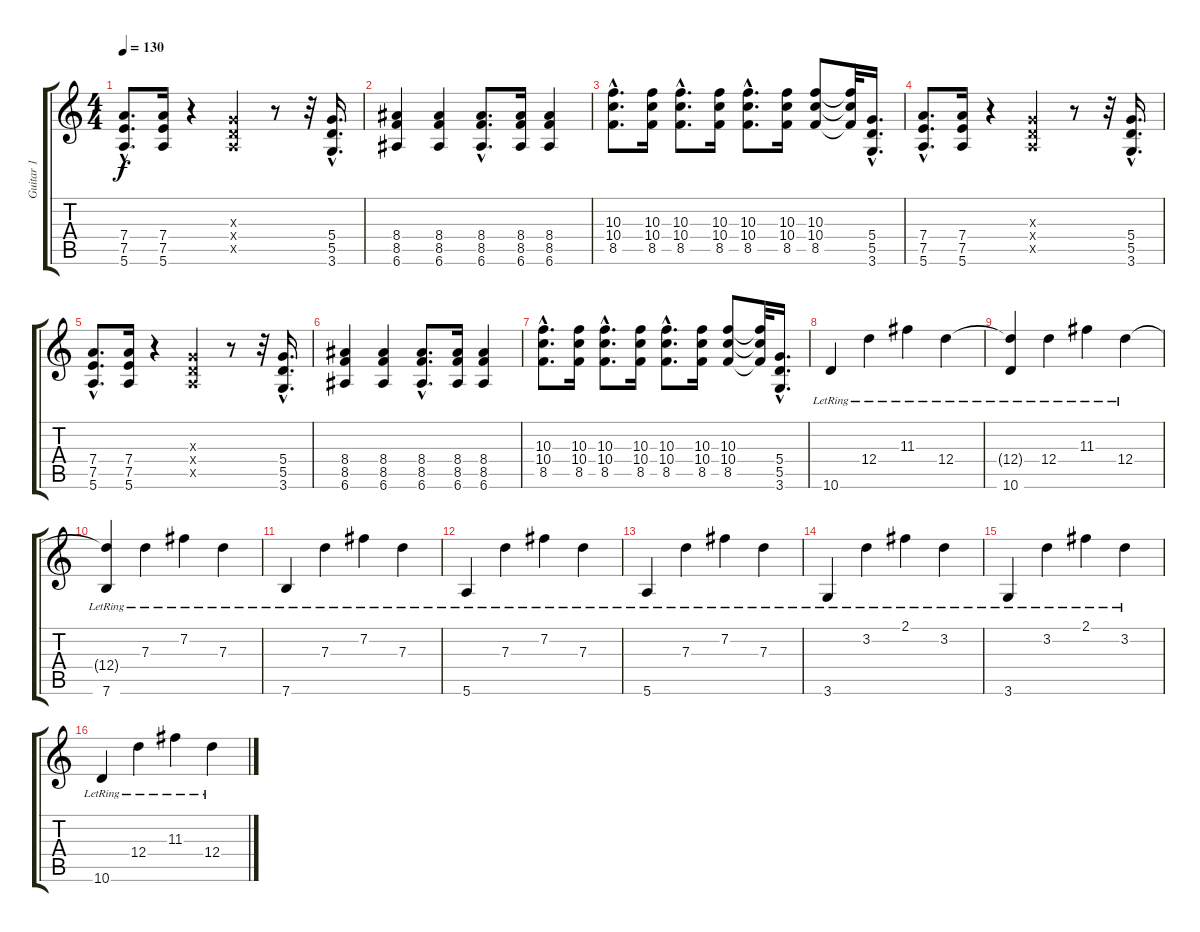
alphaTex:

\track ("Guitar 1" "Guitar 1") {instrument overdrivenguitar}
\staff {score tabs}
\tuning (E4 B3 G3 D3 A2 E2) {hide}
\ts (4 4)
\tempo 130
\clef g2
\ks c
(7.4{hac} 7.5{hac} 5.6{hac}).8{d dy f} (7.4 7.5 5.6).16 r.4 (0.3{x} 0.4{x} 0.5{x}).4 r.8 r.32 (5.4{hac} 5.5{hac} 3.6{hac}).16{d} |
(8.4 8.5 6.6).4 (8.4 8.5 6.6).4 (8.4{hac} 8.5{hac} 6.6{hac}).8{d} (8.4 8.5 6.6).16 (8.4 8.5 6.6).4 |
(10.3{hac} 10.4{hac} 8.5{hac}).8{d} (10.3 10.4 8.5).16 (10.3{hac} 10.4{hac} 8.5{hac}).8{d} (10.3 10.4 8.5).16 (10.3{hac} 10.4{hac} 8.5{hac}).8{d} (10.3 10.4 8.5).16 (10.3 10.4 8.5).8 (10.3{t} 10.4{t} 8.5{t}).32 (5.4{hac} 5.5{hac} 3.6{hac}).16{d} |
(7.4{hac} 7.5{hac} 5.6{hac}).8{d} (7.4 7.5 5.6).16 r.4 (0.3{x} 0.4{x} 0.5{x}).4 r.8 r.32 (5.4{hac} 5.5{hac} 3.6{hac}).16{d} |
(7.4{hac} 7.5{hac} 5.6{hac}).8{d} (7.4 7.5 5.6).16 r.4 (0.3{x} 0.4{x} 0.5{x}).4 r.8 r.32 (5.4{hac} 5.5{hac} 3.6{hac}).16{d} |
(8.4 8.5 6.6).4 (8.4 8.5 6.6).4 (8.4{hac} 8.5{hac} 6.6{hac}).8{d} (8.4 8.5 6.6).16 (8.4 8.5 6.6).4 |
(10.3{hac} 10.4{hac} 8.5{hac}).8{d} (10.3 10.4 8.5).16 (10.3{hac} 10.4{hac} 8.5{hac}).8{d} (10.3 10.4 8.5).16 (10.3{hac} 10.4{hac} 8.5{hac}).8{d} (10.3 10.4 8.5).16 (10.3 10.4 8.5).8 (10.3{t} 10.4{t} 8.5{t}).32 (5.4{hac} 5.5{hac} 3.6{hac}).16{d} |
10.6{lr}.4 12.4{lr}.4 11.3{lr}.4 12.4{lr}.4 |
(12.4{t} 10.6{lr}).4 12.4{lr}.4 11.3{lr}.4 12.4{lr}.4 |
(12.4{t} 7.6{lr}).4 7.3{lr}.4 7.2{lr}.4 7.3{lr}.4 |
7.6{lr}.4 7.3{lr}.4 7.2{lr}.4 7.3{lr}.4 |
5.6{lr}.4 7.3{lr}.4 7.2{lr}.4 7.3{lr}.4 |
5.6{lr}.4 7.3{lr}.4 7.2{lr}.4 7.3{lr}.4 |
3.6{lr}.4 3.2{lr}.4 2.1{lr}.4 3.2{lr}.4 |
3.6{lr}.4 3.2{lr}.4 2.1{lr}.4 3.2{lr}.4 |
10.6{lr}.4 12.4{lr}.4 11.3{lr}.4 12.4{lr}.4
